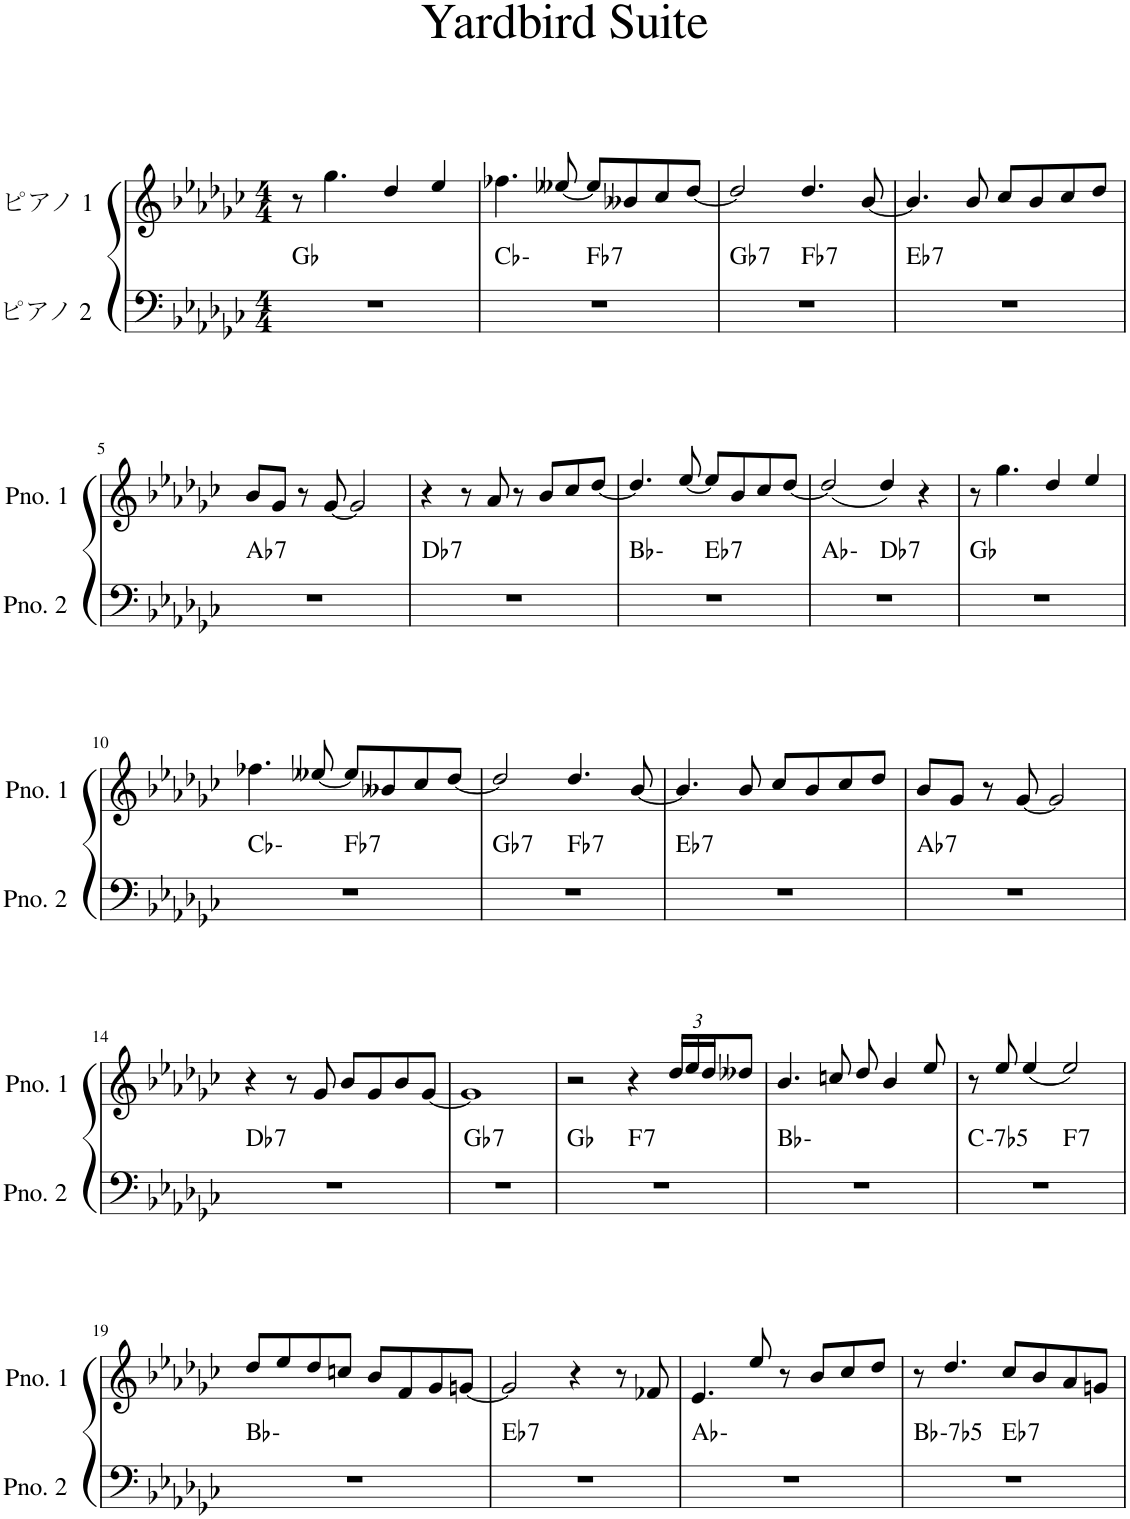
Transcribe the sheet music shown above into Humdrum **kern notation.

**kern	**harte	**kern
*part2	*part2	*part1
*staff2	*	*staff1
*I"ピアノ 2	*	*I"ピアノ 1
*clefF4	*	*clefG2
*k[b-e-a-d-g-c-]	*	*k[b-e-a-d-g-c-]
*M4/4	*	*M4/4
=1	=1	=1
1r	Gb:maj	8r
.	.	4.gg-\
.	.	4dd-/
.	.	4ee-/
=2	=2	=2
*^	*	*
1r	2ryy	Cb:min	4.ff-X\
.	.	.	[8ee--X/
!	!	!LO:H:kt=7	!
.	2ryy	Fb:7	8ee--/L]
.	.	.	8b--X/
.	.	.	8cc-/
.	.	.	[8dd-/J
=3	=3	=3	=3
!	!	!LO:H:kt=7	!
1r	2ryy	Gb:7	2dd-/]
!	!	!LO:H:kt=7	!
.	2ryy	Fb:7	4.dd-/
.	.	.	[8b-/
=4	=4	=4	=4
!	!	!LO:H:kt=7	!
*v	*v	*	*
1r	Eb:7	4.b-/]
.	.	8b-/
.	.	8cc-/L
.	.	8b-/
.	.	8cc-/
.	.	8dd-/J
!!LO:LB:g=z
=5	=5	=5
!	!LO:H:kt=7	!
1r	Ab:7	8b-/L
.	.	8g-/J
.	.	8r
.	.	[8g-/
.	.	2g-/]
=6	=6	=6
!	!LO:H:kt=7	!
1r	Db:7	4r
.	.	8r
.	.	8a-/
.	.	8r
.	.	8b-/L
.	.	8cc-/
.	.	[8dd-/J
=7	=7	=7
*^	*	*
1r	2ryy	Bb:min	4.dd-/]
.	.	.	[8ee-/
!	!	!LO:H:kt=7	!
.	2ryy	Eb:7	8ee-/L]
.	.	.	8b-/
.	.	.	8cc-/
.	.	.	[8dd-/J
=8	=8	=8	=8
1r	2ryy	Ab:min	(2dd-/]
!	!	!LO:H:kt=7	!
.	2ryy	Db:7	4dd-/)
.	.	.	4r
*v	*v	*	*
=9	=9	=9
1r	Gb:maj	8r
.	.	4.gg-\
.	.	4dd-/
.	.	4ee-/
!!LO:LB:g=z
=10	=10	=10
*^	*	*
1r	2ryy	Cb:min	4.ff-X\
.	.	.	[8ee--X/
!	!	!LO:H:kt=7	!
.	2ryy	Fb:7	8ee--/L]
.	.	.	8b--X/
.	.	.	8cc-/
.	.	.	[8dd-/J
=11	=11	=11	=11
!	!	!LO:H:kt=7	!
1r	2ryy	Gb:7	2dd-/]
!	!	!LO:H:kt=7	!
.	2ryy	Fb:7	4.dd-/
.	.	.	[8b-/
=12	=12	=12	=12
!	!	!LO:H:kt=7	!
*v	*v	*	*
1r	Eb:7	4.b-/]
.	.	8b-/
.	.	8cc-/L
.	.	8b-/
.	.	8cc-/
.	.	8dd-/J
=13	=13	=13
!	!LO:H:kt=7	!
1r	Ab:7	8b-/L
.	.	8g-/J
.	.	8r
.	.	[8g-/
.	.	2g-/]
!!LO:LB:g=z
=14	=14	=14
!	!LO:H:kt=7	!
1r	Db:7	4r
.	.	8r
.	.	8g-/
.	.	8b-/L
.	.	8g-/
.	.	8b-/
.	.	[8g-/J
=15	=15	=15
!	!LO:H:kt=7	!
1r	Gb:7	1g-]
=16	=16	=16
*^	*	*
1r	2ryy	Gb:maj	2r
!	!	!LO:H:kt=7	!
.	2ryy	F:7	4r
*	*	*	*Xbrackettup
.	.	.	24dd-/LL
.	.	.	24ee-/
.	.	.	24dd-/J
.	.	.	8dd--X/J
*v	*v	*	*
=17	=17	=17
1r	Bb:min	4.b-/
.	.	8ccn/
.	.	8dd-/
.	.	4b-/
.	.	8ee-/
=18	=18	=18
!	!LO:H:kt=-7b5	!
*^	*	*
1r	2ryy	C:hdim7	8r
.	.	.	8ee-/
.	.	.	(4ee-/
!	!	!LO:H:kt=7	!
.	2ryy	F:7	2ee-/)
*v	*v	*	*
!!LO:LB:g=z
=19	=19	=19
1r	Bb:min	8dd-/L
.	.	8ee-/
.	.	8dd-/
.	.	8ccn/J
.	.	8b-/L
.	.	8f/
.	.	8g-/
.	.	[8gn/J
=20	=20	=20
!	!LO:H:kt=7	!
1r	Eb:7	2g/]
.	.	4r
.	.	8r
.	.	8f-X/
=21	=21	=21
1r	Ab:min	4.e-/
.	.	8ee-/
.	.	8r
.	.	8b-/L
.	.	8cc-/
.	.	8dd-/J
=22	=22	=22
!	!LO:H:kt=-7b5	!
*^	*	*
1r	2ryy	Bb:hdim7	8r
.	.	.	4.dd-/
!	!	!LO:H:kt=7	!
.	2ryy	Eb:7	8cc-/L
.	.	.	8b-/
.	.	.	8a-/
.	.	.	8gn/J
*v	*v	*	*
=	=	=
*-	*-	*-
